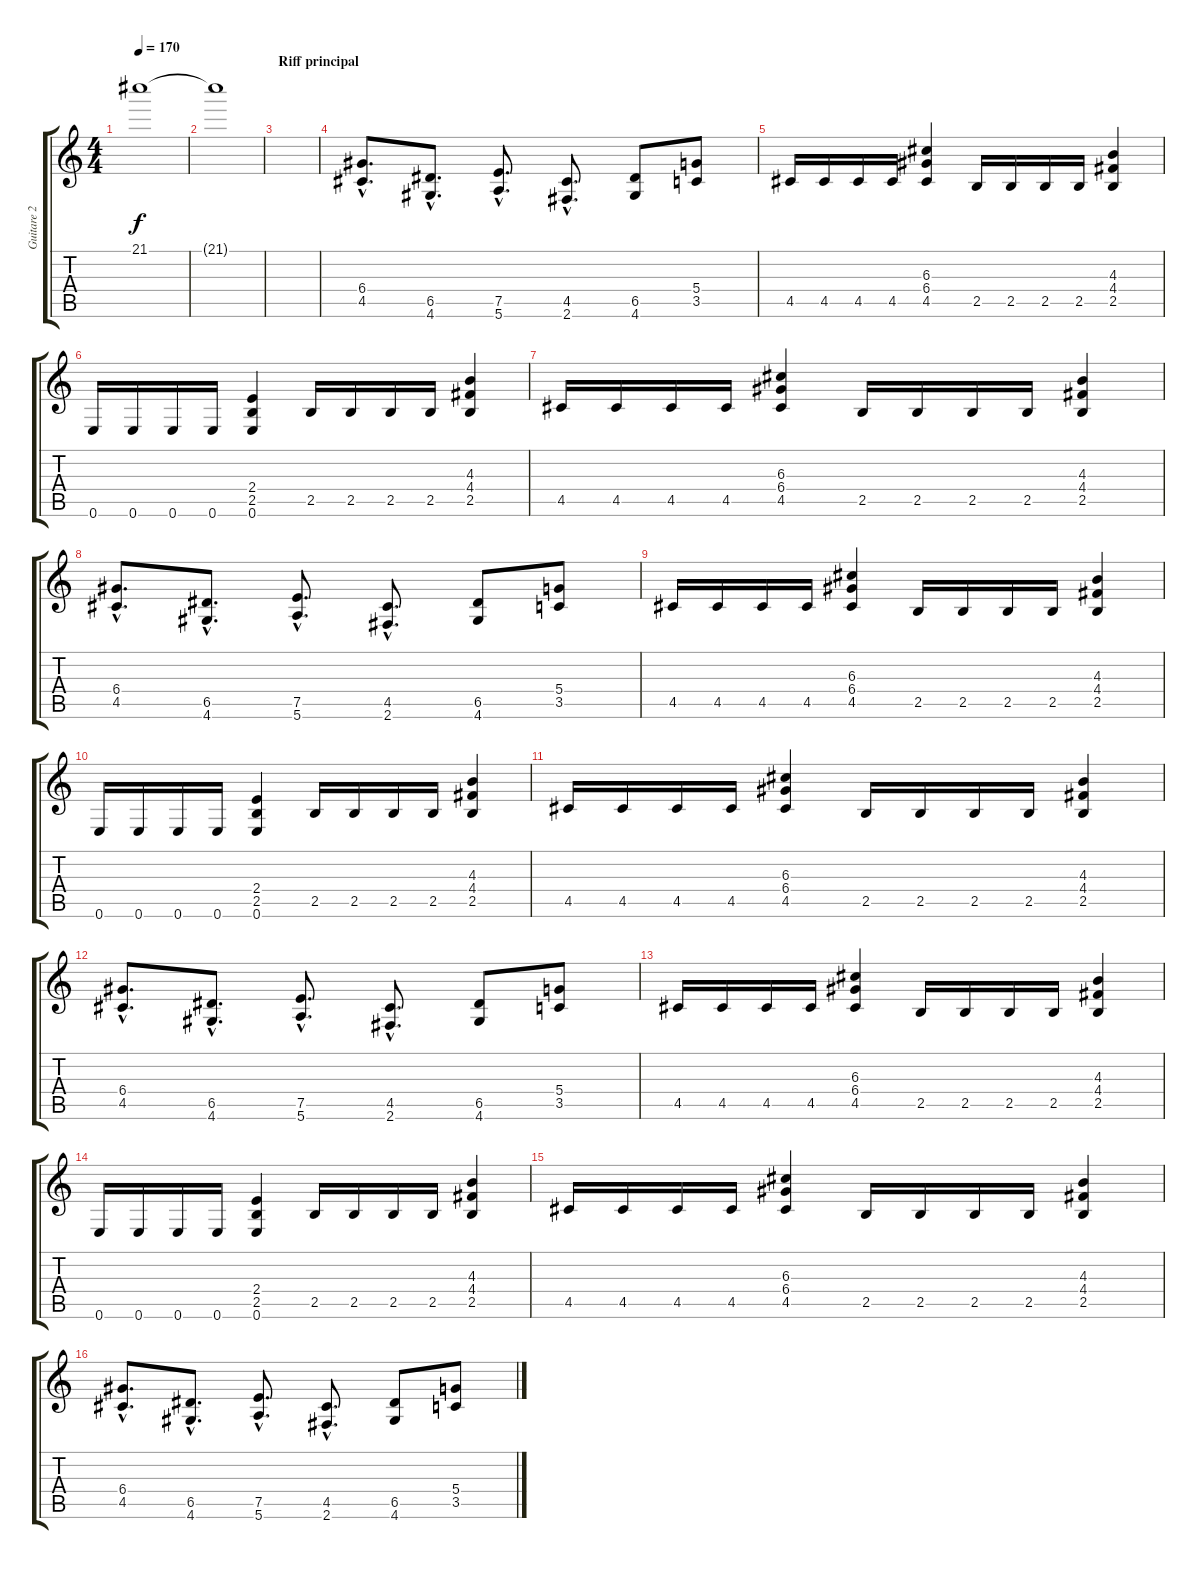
\track ("Guitare 2" "Guitare 2") {instrument overdrivenguitar}
\staff {score tabs}
\tuning (E4 B3 G3 D3 A2 E2) {hide}
\ts (4 4)
\tempo 170
\clef g2
\ks c
21.1.1{dy f} |
21.1{t}.1 |
\section ("" "Riff principal")
|
(6.4{hac} 4.5{hac}).8{d} (6.5{hac} 4.6{hac}).8{d} (7.5{hac} 5.6{hac}).8{d} (4.5{hac} 2.6{hac}).8{d} (6.5 4.6).8 (5.4 3.5).8 |
4.5.16 4.5.16 4.5.16 4.5.16 (6.3 6.4 4.5).4 2.5.16 2.5.16 2.5.16 2.5.16 (4.3 4.4 2.5).4 |
0.6.16 0.6.16 0.6.16 0.6.16 (2.4 2.5 0.6).4 2.5.16 2.5.16 2.5.16 2.5.16 (4.3 4.4 2.5).4 |
4.5.16 4.5.16 4.5.16 4.5.16 (6.3 6.4 4.5).4 2.5.16 2.5.16 2.5.16 2.5.16 (4.3 4.4 2.5).4 |
(6.4{hac} 4.5{hac}).8{d} (6.5{hac} 4.6{hac}).8{d} (7.5{hac} 5.6{hac}).8{d} (4.5{hac} 2.6{hac}).8{d} (6.5 4.6).8 (5.4 3.5).8 |
4.5.16 4.5.16 4.5.16 4.5.16 (6.3 6.4 4.5).4 2.5.16 2.5.16 2.5.16 2.5.16 (4.3 4.4 2.5).4 |
0.6.16 0.6.16 0.6.16 0.6.16 (2.4 2.5 0.6).4 2.5.16 2.5.16 2.5.16 2.5.16 (4.3 4.4 2.5).4 |
4.5.16 4.5.16 4.5.16 4.5.16 (6.3 6.4 4.5).4 2.5.16 2.5.16 2.5.16 2.5.16 (4.3 4.4 2.5).4 |
(6.4{hac} 4.5{hac}).8{d} (6.5{hac} 4.6{hac}).8{d} (7.5{hac} 5.6{hac}).8{d} (4.5{hac} 2.6{hac}).8{d} (6.5 4.6).8 (5.4 3.5).8 |
4.5.16 4.5.16 4.5.16 4.5.16 (6.3 6.4 4.5).4 2.5.16 2.5.16 2.5.16 2.5.16 (4.3 4.4 2.5).4 |
0.6.16 0.6.16 0.6.16 0.6.16 (2.4 2.5 0.6).4 2.5.16 2.5.16 2.5.16 2.5.16 (4.3 4.4 2.5).4 |
4.5.16 4.5.16 4.5.16 4.5.16 (6.3 6.4 4.5).4 2.5.16 2.5.16 2.5.16 2.5.16 (4.3 4.4 2.5).4 |
(6.4{hac} 4.5{hac}).8{d} (6.5{hac} 4.6{hac}).8{d} (7.5{hac} 5.6{hac}).8{d} (4.5{hac} 2.6{hac}).8{d} (6.5 4.6).8 (5.4 3.5).8
